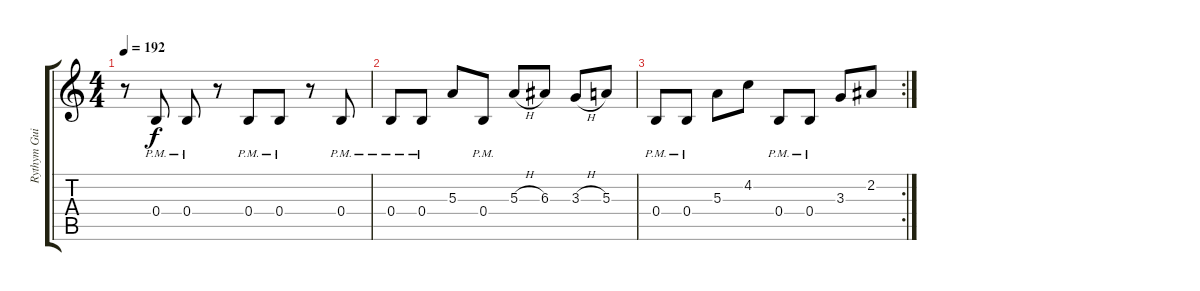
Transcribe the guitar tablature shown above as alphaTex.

\track ("Rythym Guitar" "Rythym Gui") {instrument distortionguitar}
\staff {score tabs}
\tuning (Db4 Ab3 E3 B2 Gb2 B1) {hide}
\ts (4 4)
\tempo 192
\clef g2
\ks c
r.8{dy f} 0.4{pm}.8 0.4{pm}.8 r.8 0.4{pm}.8 0.4{pm}.8 r.8 0.4{pm}.8 |
0.4{pm}.8 0.4{pm}.8 5.3.8 0.4{pm}.8 5.3{h}.8 6.3.8 3.3{h}.8 5.3.8 |
\rc 2
0.4{pm}.8 0.4{pm}.8 5.3.8 4.2.8 0.4{pm}.8 0.4{pm}.8 3.3.8 2.2.8
